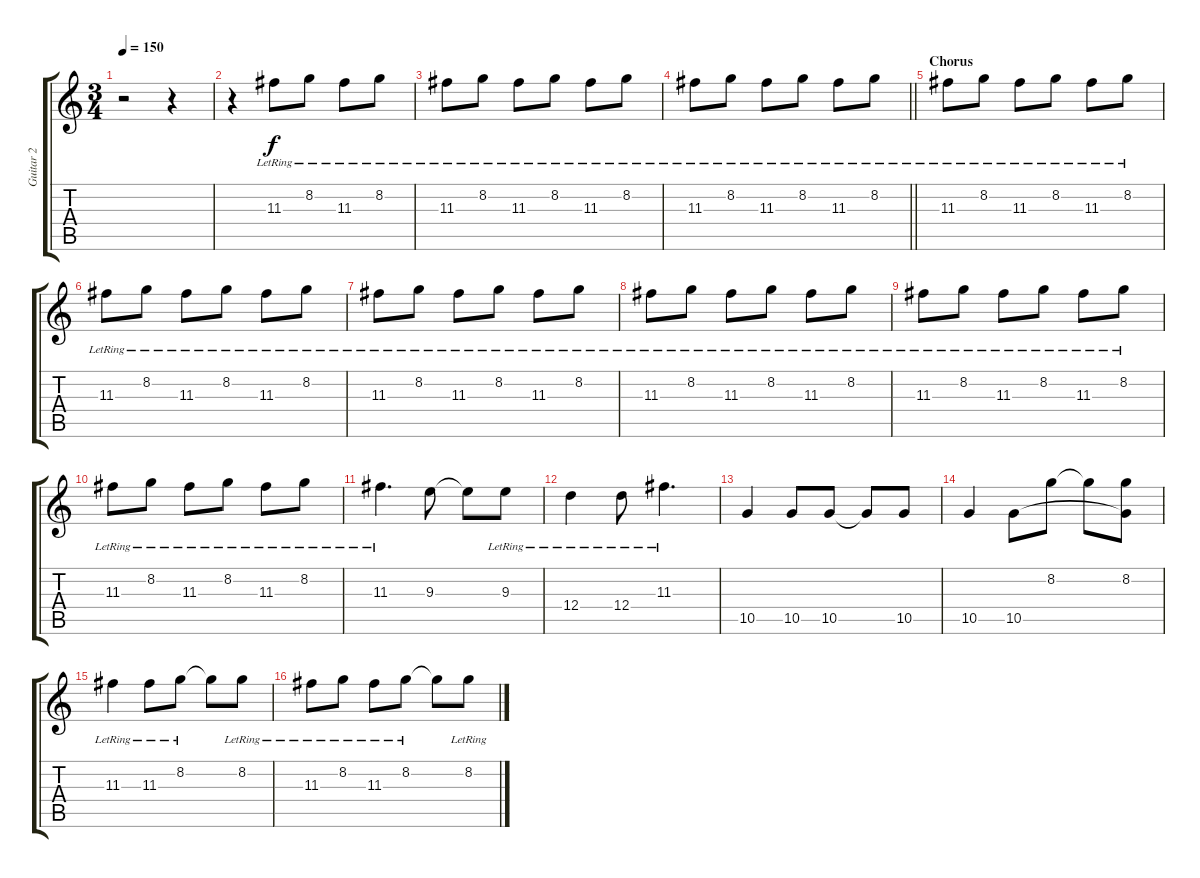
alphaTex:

\track ("Guitar 2" "Guitar 2") {instrument acousticguitarsteel}
\staff {score tabs}
\tuning (E4 B3 G3 D3 A2 E2) {hide}
\ts (3 4)
\tempo 150
\clef g2
\ks c
r.2{dy f} r.4 |
r.4 11.3{lr}.8 8.2{lr}.8 11.3{lr}.8 8.2{lr}.8 |
11.3{lr}.8 8.2{lr}.8 11.3{lr}.8 8.2{lr}.8 11.3{lr}.8 8.2{lr}.8 |
\barLineRight lightlight
11.3{lr}.8 8.2{lr}.8 11.3{lr}.8 8.2{lr}.8 11.3{lr}.8 8.2{lr}.8 |
\section ("" "Chorus")
11.3{lr}.8{volume 6} 8.2{lr}.8 11.3{lr}.8 8.2{lr}.8 11.3{lr}.8 8.2{lr}.8 |
11.3{lr}.8 8.2{lr}.8 11.3{lr}.8 8.2{lr}.8 11.3{lr}.8 8.2{lr}.8 |
11.3{lr}.8 8.2{lr}.8 11.3{lr}.8 8.2{lr}.8 11.3{lr}.8 8.2{lr}.8 |
11.3{lr}.8 8.2{lr}.8 11.3{lr}.8 8.2{lr}.8 11.3{lr}.8 8.2{lr}.8 |
11.3{lr}.8 8.2{lr}.8 11.3{lr}.8 8.2{lr}.8 11.3{lr}.8 8.2{lr}.8 |
11.3{lr}.8 8.2{lr}.8 11.3{lr}.8 8.2{lr}.8 11.3{lr}.8 8.2{lr}.8 |
11.3{lr}.4{d} 9.3.8 9.3{t}.8 9.3{lr}.8 |
12.4{lr}.4 12.4{lr}.8 11.3{lr}.4{d} |
10.5.4 10.5.8 10.5.8 10.5{t}.8 10.5.8 |
10.5.4 10.5.8 8.2.8 8.2{t}.8 (8.2 10.5{t}).8 |
11.3{lr}.4 11.3{lr}.8 8.2{lr}.8 8.2{t}.8 8.2{lr}.8 |
11.3{lr}.8 8.2{lr}.8 11.3{lr}.8 8.2{lr}.8 8.2{t}.8 8.2{lr}.8
